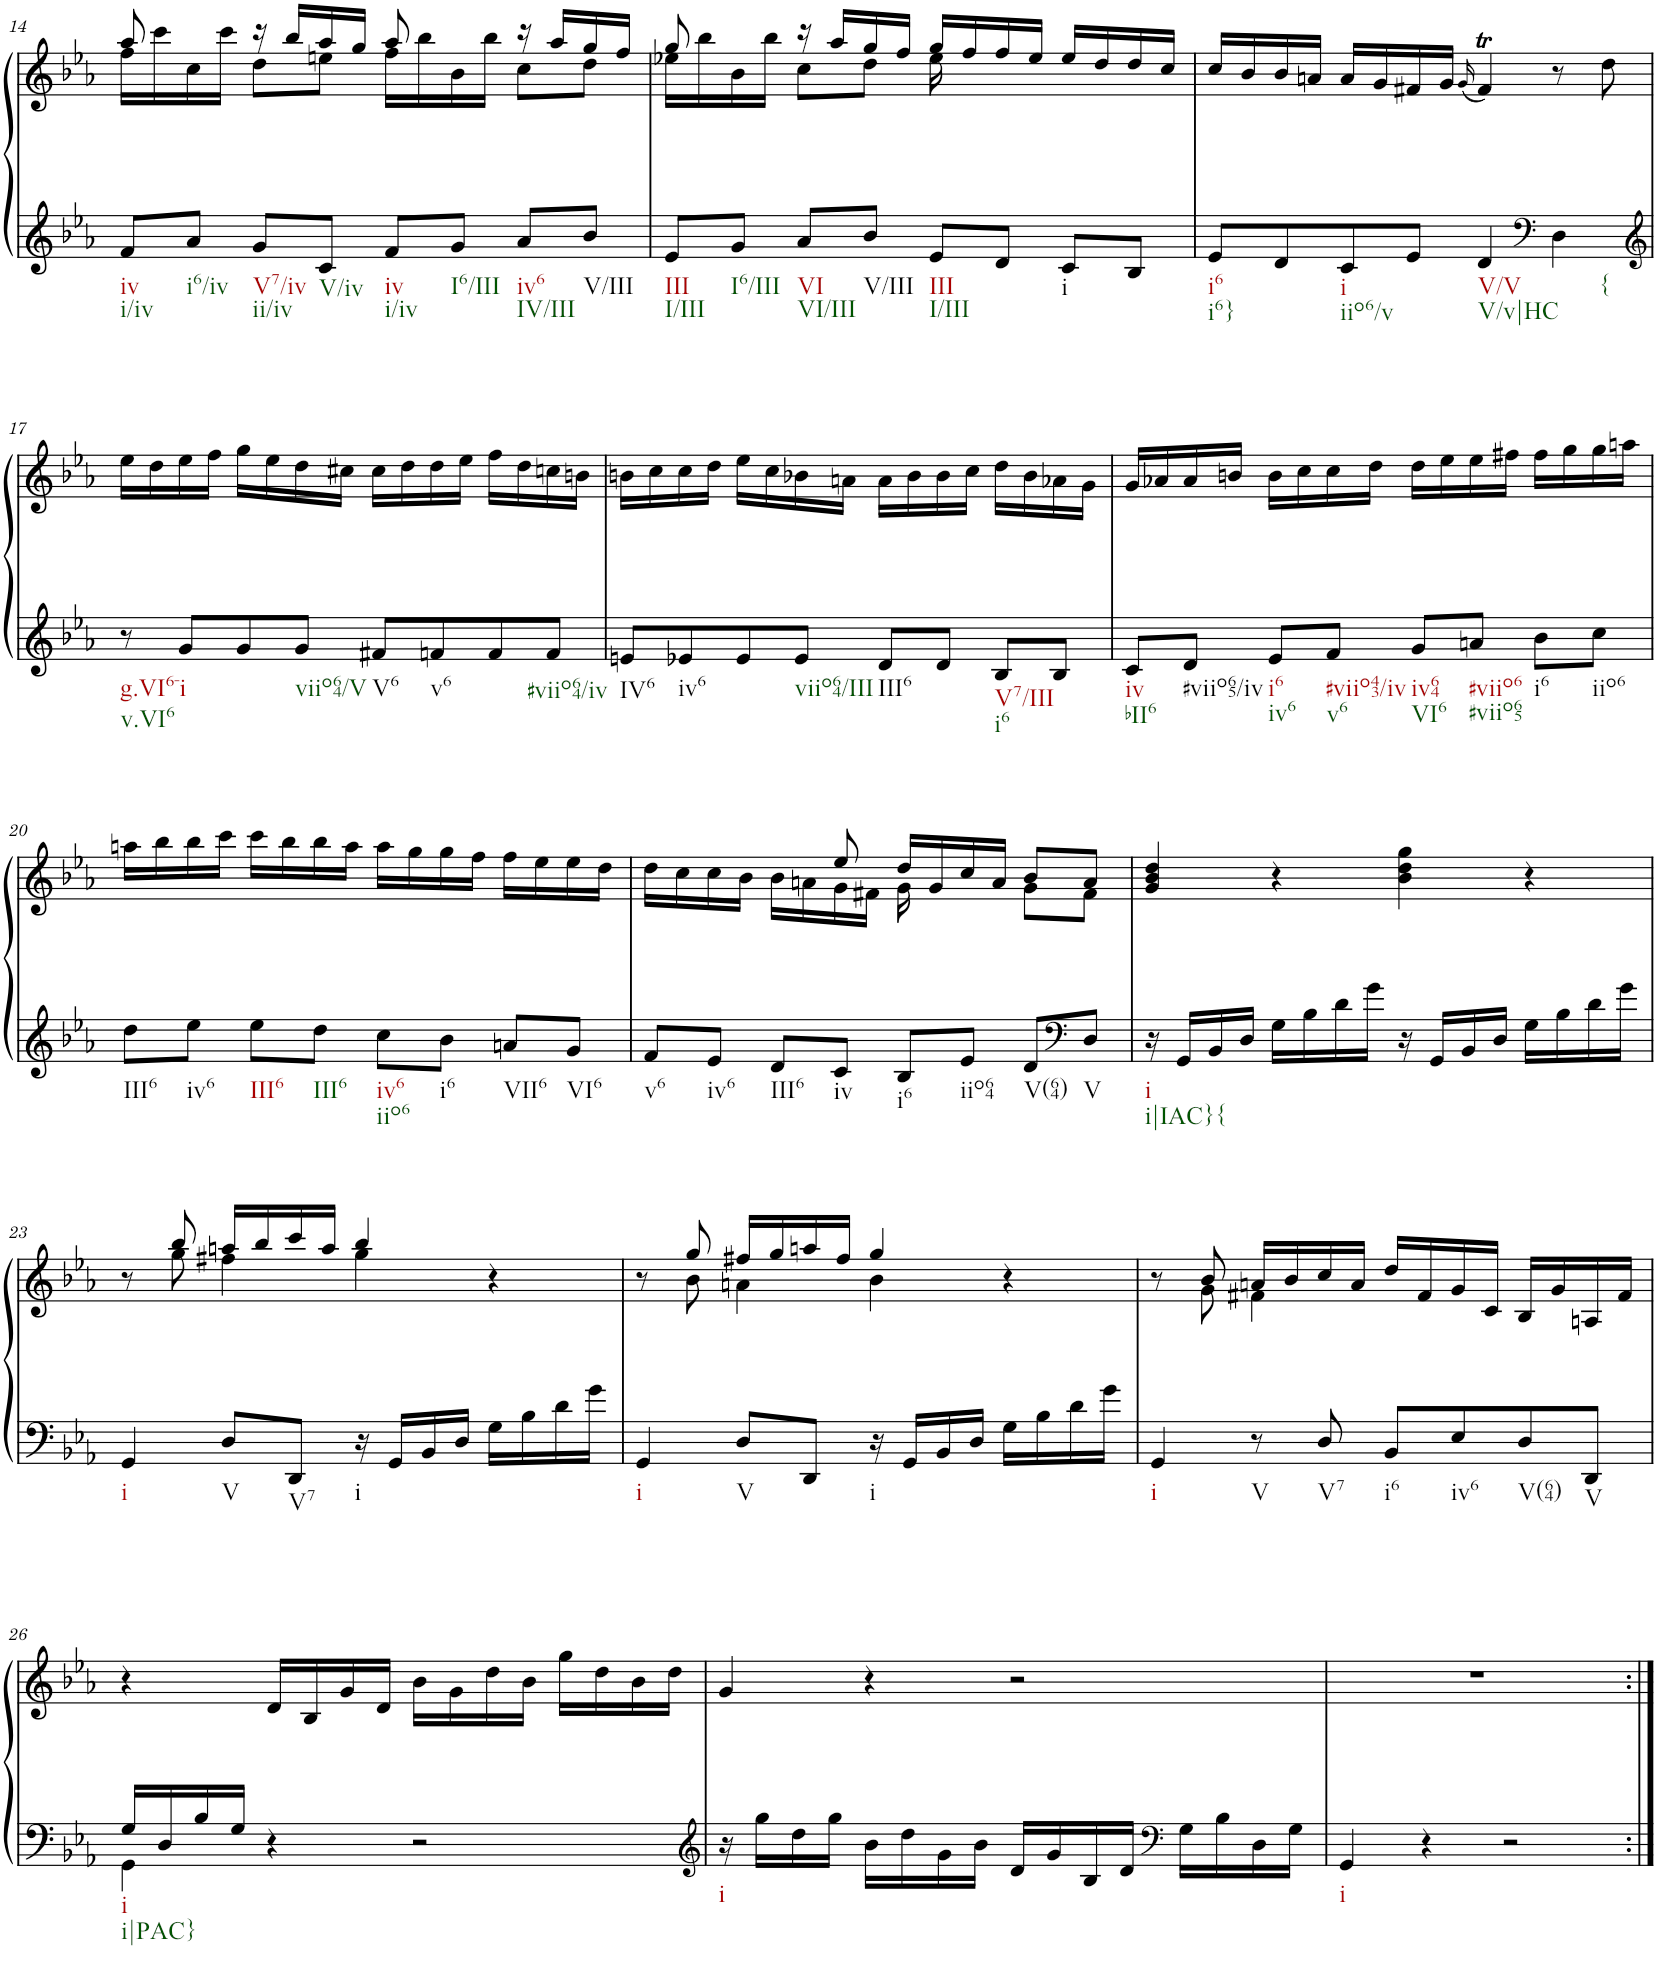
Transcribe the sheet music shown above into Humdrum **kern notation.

**kern	**kern
*part1	*part1
*staff2	*staff1
*I"Piano	*
*I'Pno.	*
!!LO:PB:g=z
*clefG2	*clefG2
*k[b-e-a-]	*k[b-e-a-]
*M4/4	*M4/4
*met(c)	*met(c)
=14	=14
*	*^
!LO:TX:b:t=iv	!	!
!LO:TX:b:t=i/iv	!	!
8f/L	8aa-/	16ff\LL
.	.	16ccc\
!LO:TX:b:t=i6/iv	!	!
8a-/J	8ryy	16cc\
.	.	16ccc\JJ
!LO:TX:b:t=V7/iv	!	!
!LO:TX:b:t=ii/iv	!	!
8g/L	16r	8dd\L
.	16bb-/LL	.
!LO:TX:b:t=V/iv	!	!
8c/J	16aa-/	8een\J
.	16gg/JJ	.
!LO:TX:b:t=iv	!	!
!LO:TX:b:t=i/iv	!	!
8f/L	8aa-/	16ff\LL
.	.	16bb-\
!LO:TX:b:t=I6/III	!	!
8g/J	8ryy	16b-\
.	.	16bb-\JJ
!LO:TX:b:t=iv6	!	!
!LO:TX:b:t=IV/III	!	!
8a-/L	16r	8cc\L
.	16aa-/LL	.
!LO:TX:b:t=V/III	!	!
8b-/J	16gg/	8dd\J
.	16ff/JJ	.
=15	=15	=15
!LO:TX:b:t=III	!	!
!LO:TX:b:t=I/III	!	!
8e-/L	8gg/	16ee-X\LL
.	.	16bb-\
!LO:TX:b:t=I6/III	!	!
8g/J	8ryy	16b-\
.	.	16bb-\JJ
!LO:TX:b:t=VI	!	!
!LO:TX:b:t=VI/III	!	!
8a-/L	16r	8cc\L
.	16aa-/LL	.
!LO:TX:b:t=V/III	!	!
8b-/J	16gg/	8dd\J
.	16ff/JJ	.
!LO:TX:b:t=III	!	!
!LO:TX:b:t=I/III	!	!
8e-/L	16gg/LL	16ee-\
.	16ff/	4..ryy
8d/J	16ff/	.
.	16ee-/JJ	.
!LO:TX:b:t=i	!	!
8c/L	16ee-/LL	.
.	16dd/	.
8B-/J	16dd/	.
.	16cc/JJ	.
*	*v	*v
=16	=16
!LO:TX:b:t=i6	!
!LO:TX:b:t=i6}	!
8e-/L	16cc/LL
.	16b-/
8d/	16b-/
.	16an/JJ
!LO:TX:b:t=i	!
!LO:TX:b:t=iio6/v	!
8c/	16a/LL
.	16g/
8e-/J	16f#X/
.	16g/JJ
.	(16qg/
!LO:TX:b:t=V/V	!
!LO:TX:b:t=V/v|HC	!
4d/	4f#t/)
*clefF4	*
!LO:TX:b:t={	!
4D\	8r
.	8dd\
!!LO:LB:g=z
=17	=17
*clefG2	*
!LO:TX:b:t=g.VI6-i	!
!LO:TX:b:t=v.VI6	!
8r	16ee-\LL
.	16dd\
8g/L	16ee-\
.	16ff\JJ
8g/	16gg\LL
.	16ee-\
!LO:TX:b:t=viio64/V	!
8g/J	16dd\
.	16cc#X\JJ
!LO:TX:b:t=V6	!
8f#X/L	16cc#\LL
.	16dd\
!LO:TX:b:t=v6	!
8fn/	16dd\
.	16ee-\JJ
8f/	16ff\LL
.	16dd\
!LO:TX:b:t=#viio64/iv	!
8f/J	16ccn\
.	16bn\JJ
=18	=18
!LO:TX:b:t=IV6	!
8en/L	16bn\LL
.	16cc\
!LO:TX:b:t=iv6	!
8e-X/	16cc\
.	16dd\JJ
8e-/	16ee-\LL
.	16cc\
!LO:TX:b:t=viio64/III	!
8e-/J	16b-X\
.	16an\JJ
!LO:TX:b:t=III6	!
8d/L	16a\LL
.	16b-\
8d/J	16b-\
.	16cc\JJ
!LO:TX:b:t=V7/III	!
!LO:TX:b:t=i6	!
8B-/L	16dd\LL
.	16b-\
8B-/J	16a-X\
.	16g\JJ
=19	=19
!LO:TX:b:t=iv	!
!LO:TX:b:t=bII6	!
8c/L	16g/LL
.	16a-X/
!LO:TX:b:t=#viio65/iv	!
8d/J	16a-/
.	16bn/JJ
!LO:TX:b:t=i6	!
!LO:TX:b:t=iv6	!
8e-/L	16b\LL
.	16cc\
!LO:TX:b:t=#viio43/iv	!
!LO:TX:b:t=v6	!
8f/J	16cc\
.	16dd\JJ
!LO:TX:b:t=iv64	!
!LO:TX:b:t=VI6	!
8g/L	16dd\LL
.	16ee-\
!LO:TX:b:t=#viio6	!
!LO:TX:b:t=#viio65	!
8an/J	16ee-\
.	16ff#X\JJ
!LO:TX:b:t=i6	!
8b-\L	16ff#\LL
.	16gg\
!LO:TX:b:t=iio6	!
8cc\J	16gg\
.	16aan\JJ
!!LO:LB:g=z
=20	=20
!LO:TX:b:t=III6	!
8dd\L	16aan\LL
.	16bb-\
!LO:TX:b:t=iv6	!
8ee-\J	16bb-\
.	16ccc\JJ
!LO:TX:b:t=III6	!
8ee-\L	16ccc\LL
.	16bb-\
!LO:TX:b:t=III6	!
8dd\J	16bb-\
.	16aa\JJ
!LO:TX:b:t=iv6	!
!LO:TX:b:t=iio6	!
8cc\L	16aa\LL
.	16gg\
!LO:TX:b:t=i6	!
8b-\J	16gg\
.	16ff\JJ
!LO:TX:b:t=VII6	!
8an/L	16ff\LL
.	16ee-\
!LO:TX:b:t=VI6	!
8g/J	16ee-\
.	16dd\JJ
=21	=21
*	*^
!LO:TX:b:t=v6	!	!
8f/L	16dd\LL	4ryy
.	16cc\	.
!LO:TX:b:t=iv6	!	!
8e-/J	16cc\	.
.	16b-\JJ	.
!LO:TX:b:t=III6	!	!
8d/L	8ryy	16b-\LL
.	.	16an\
!LO:TX:b:t=iv	!	!
8c/J	8ee-/	16g\
.	.	16f#X\JJ
!LO:TX:b:t=i6	!	!
8B-/L	16dd/LL	16g\
.	16g/	8.ryy
!LO:TX:b:t=iio64	!	!
8e-/J	16cc/	.
.	16a/JJ	.
!LO:TX:b:t=V(64)	!	!
8d/L	8b-/L	8g\L
*clefF4	*	*
!LO:TX:b:t=V	!	!
8D/J	8a/J	8f#\J
=22	=22	=22
!LO:TX:b:t=i	!	!
!LO:TX:b:t=i|IAC}{	!	!
*	*v	*v
16r	4g/ 4b-/ 4dd/
16GG/LL	.
16BB-/	.
16D/JJ	.
16G\LL	4r
16B-\	.
16d\	.
16g\JJ	.
16r	4b-\ 4dd\ 4gg\
16GG/LL	.
16BB-/	.
16D/JJ	.
16G\LL	4r
16B-\	.
16d\	.
16g\JJ	.
!!LO:LB:g=z
=23	=23
*	*^
!LO:TX:b:t=i	!	!
4GG/	8r	8ryy
.	8bb-/	8gg\
!LO:TX:b:t=V	!	!
8D/L	16aan/LL	4ff#X\
.	16bb-/	.
!LO:TX:b:t=V7	!	!
8DD/J	16ccc/	.
.	16aa/JJ	.
!LO:TX:b:t=i	!	!
16r	4bb-/	4gg\
16GG/LL	.	.
16BB-/	.	.
16D/JJ	.	.
16G\LL	4r	4ryy
16B-\	.	.
16d\	.	.
16g\JJ	.	.
=24	=24	=24
!LO:TX:b:t=i	!	!
4GG/	8r	8ryy
.	8gg/	8b-\
!LO:TX:b:t=V	!	!
8D/L	16ff#X/LL	4an\
.	16gg/	.
8DD/J	16aan/	.
.	16ff#/JJ	.
!LO:TX:b:t=i	!	!
16r	4gg/	4b-\
16GG/LL	.	.
16BB-/	.	.
16D/JJ	.	.
16G\LL	4r	4ryy
16B-\	.	.
16d\	.	.
16g\JJ	.	.
=25	=25	=25
!LO:TX:b:t=i	!	!
4GG/	8r	8ryy
.	8b-/	8g\
!LO:TX:b:t=V	!	!
8r	16an/LL	4f#X\
.	16b-/	.
!LO:TX:b:t=V7	!	!
8D/	16cc/	.
.	16a/JJ	.
!LO:TX:b:t=i6	!	!
8BB-/L	16dd/LL	2ryy
.	16f#/	.
!LO:TX:b:t=iv6	!	!
8E-/	16g/	.
.	16c/JJ	.
!LO:TX:b:t=V(64)	!	!
8D/	16B-/LL	.
.	16g/	.
!LO:TX:b:t=V	!	!
8DD/J	16An/	.
.	16f#/JJ	.
*	*v	*v
!!LO:LB:g=z
=26	=26
*^	*
!LO:TX:b:t=i	!	!
!LO:TX:b:t=i|PAC}	!	!
16G/LL	4GG\	4r
16D/	.	.
16B-/	.	.
16G/JJ	.	.
4r	2.ryy	16d/LL
.	.	16B-/
.	.	16g/
.	.	16d/JJ
2r	.	16b-\LL
.	.	16g\
.	.	16dd\
.	.	16b-\JJ
.	.	16gg\LL
.	.	16dd\
.	.	16b-\
.	.	16dd\JJ
*v	*v	*
=27	=27
*clefG2	*
!LO:TX:b:t=i	!
16r	4g/
16gg\LL	.
16dd\	.
16gg\JJ	.
16b-\LL	4r
16dd\	.
16g\	.
16b-\JJ	.
16d/LL	2r
16g/	.
16B-/	.
16d/JJ	.
*clefF4	*
16G\LL	.
16B-\	.
16D\	.
16G\JJ	.
=28	=28
!LO:TX:b:t=i	!
4GG/	1r
4r	.
2r	.
=:|!	=:|!
*-	*-
